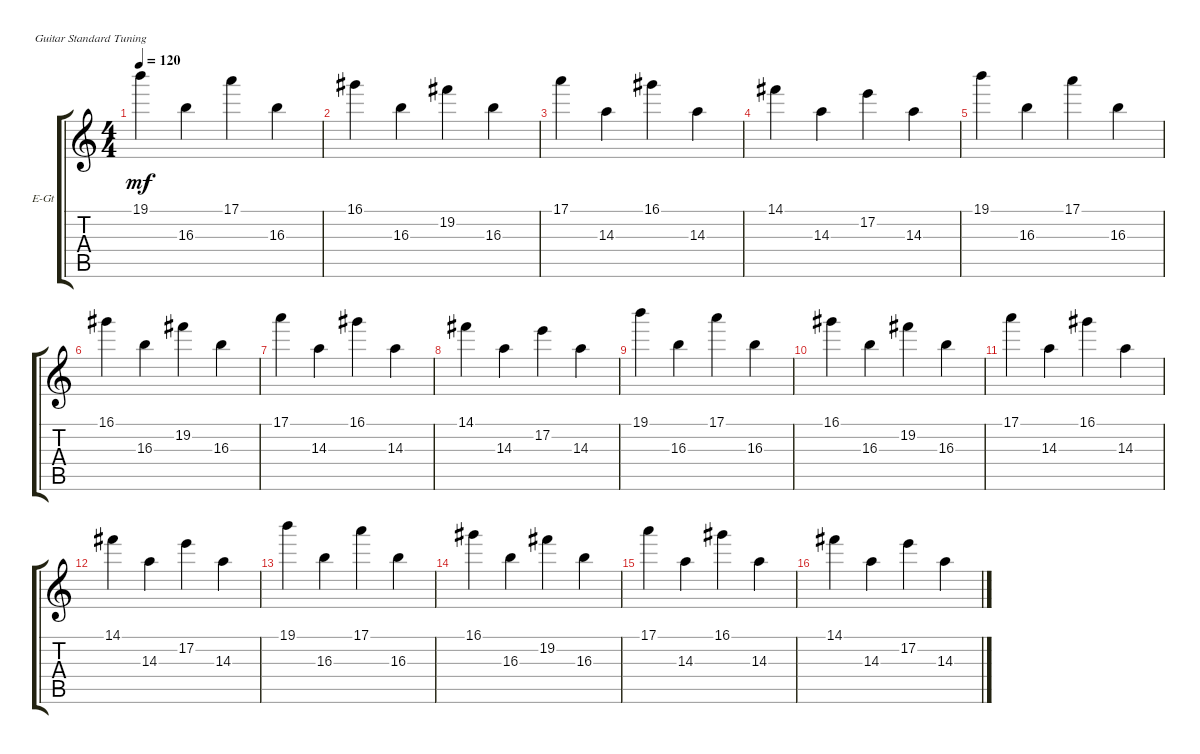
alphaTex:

\defaultSystemsLayout 4
\bracketExtendMode groupsimilarinstruments
\firstSystemTrackNameOrientation horizontal
\otherSystemsTrackNameOrientation horizontal
\track ("Electric Guitar" "E-Gt") {instrument overdrivenguitar}
\staff {score tabs}
\tuning (E4 B3 G3 D3 A2 E2)
\ts (4 4)
\tempo 120
\clef g2
\ks c
19.1.4{dy mf} 16.3.4 17.1.4 16.3.4 |
16.1.4 16.3.4 19.2.4 16.3.4 |
17.1.4 14.3.4 16.1.4 14.3.4 |
14.1.4 14.3.4 17.2.4 14.3.4 |
19.1.4 16.3.4 17.1.4 16.3.4 |
16.1.4 16.3.4 19.2.4 16.3.4 |
17.1.4 14.3.4 16.1.4 14.3.4 |
14.1.4 14.3.4 17.2.4 14.3.4 |
19.1.4 16.3.4 17.1.4 16.3.4 |
16.1.4 16.3.4 19.2.4 16.3.4 |
17.1.4 14.3.4 16.1.4 14.3.4 |
14.1.4 14.3.4 17.2.4 14.3.4 |
19.1.4 16.3.4 17.1.4 16.3.4 |
16.1.4 16.3.4 19.2.4 16.3.4 |
17.1.4 14.3.4 16.1.4 14.3.4 |
14.1.4 14.3.4 17.2.4 14.3.4
